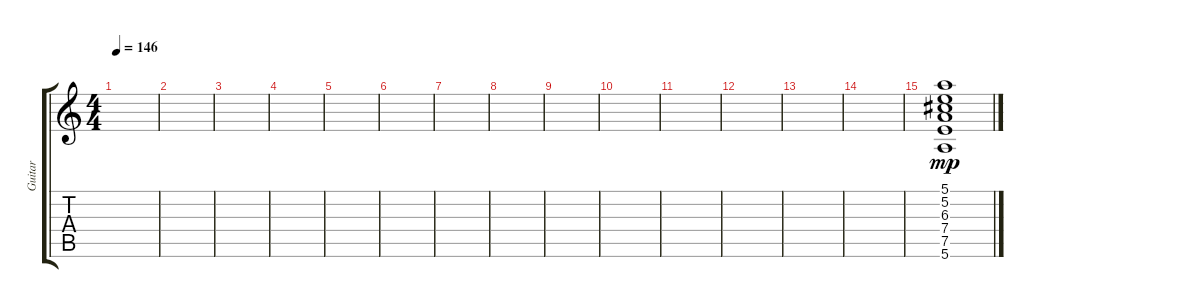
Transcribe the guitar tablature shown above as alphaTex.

\track ("Guitar" "Guitar") {instrument distortionguitar}
\staff {score tabs}
\tuning (E4 B3 G3 D3 A2 E2) {hide}
\ts (4 4)
\tempo 146
\clef g2
\ks c
|
|
|
|
|
|
|
|
|
|
|
|
|
|
(5.1 5.2 6.3 7.4 7.5 5.6).1{dy mp}
